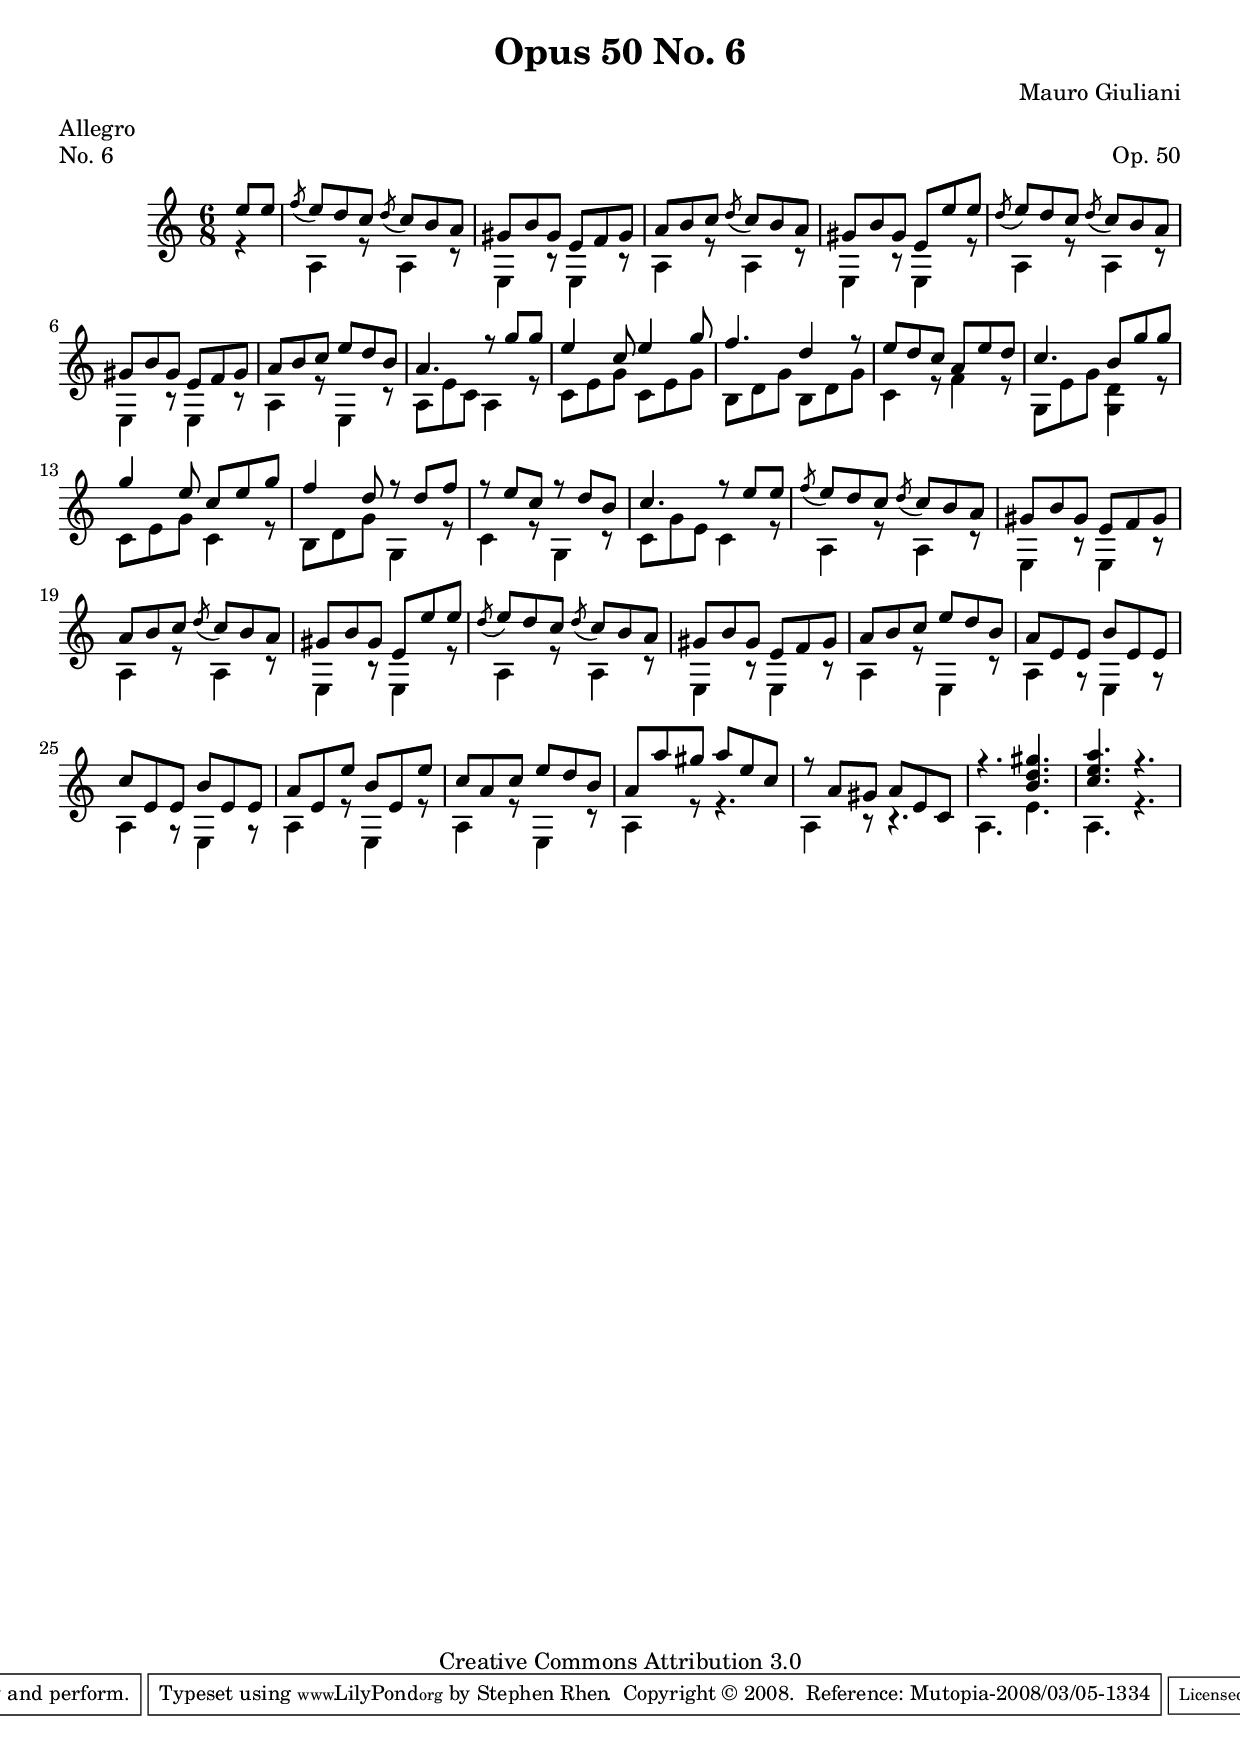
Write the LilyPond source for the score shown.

\version "2.10.33"

\header {
  title             = "Opus 50 No. 6"
  composer          = "Mauro Giuliani"
  meter             = "Allegro"
  opus              = "Op. 50"
  piece             = "No. 6"
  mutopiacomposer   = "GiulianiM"
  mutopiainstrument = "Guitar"
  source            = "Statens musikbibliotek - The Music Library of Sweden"
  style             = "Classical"
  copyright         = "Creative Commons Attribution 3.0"
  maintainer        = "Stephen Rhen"
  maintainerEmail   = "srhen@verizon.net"
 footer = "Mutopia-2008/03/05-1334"
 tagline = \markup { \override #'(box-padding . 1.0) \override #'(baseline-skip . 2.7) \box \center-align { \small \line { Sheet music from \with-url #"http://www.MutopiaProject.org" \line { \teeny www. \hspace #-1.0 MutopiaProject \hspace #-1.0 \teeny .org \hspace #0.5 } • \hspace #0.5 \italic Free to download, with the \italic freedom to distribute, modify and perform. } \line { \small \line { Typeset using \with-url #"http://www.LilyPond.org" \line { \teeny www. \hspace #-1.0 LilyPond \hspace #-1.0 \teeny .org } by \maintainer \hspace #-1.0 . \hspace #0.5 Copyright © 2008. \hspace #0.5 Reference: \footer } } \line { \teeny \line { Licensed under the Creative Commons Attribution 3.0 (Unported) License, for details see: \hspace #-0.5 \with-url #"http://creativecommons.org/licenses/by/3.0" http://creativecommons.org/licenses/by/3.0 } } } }
}

saprano = \relative c'' {
  \stemUp
  \slurDown
  \partial 8*2 e8 e
  \acciaccatura f8 e d c \acciaccatura d c b a
  gis8 b gis e f gis
  a8 b c \acciaccatura d c b a
  gis8 b gis e e' e
%5
  \acciaccatura d8 e d c \acciaccatura d c b a
  gis8 b gis e f gis
  a8 b c e d b
  a4. r8 g' g
  e4 c8 e4 g8
%10
  f4. d4 r8
  e8 d c a e' d
  c4. b8 g' g
  g4 e8 c e g
  f4 d8 r d f
%15
  r8 e c r d b
  c4. r8 e e
  \acciaccatura f8 e d c \acciaccatura d c b a
  gis8 b gis e f gis
  a8 b c \acciaccatura d c b a
%20
  gis8 b gis e e' e
  \acciaccatura d8 e d c \acciaccatura d c b a
  gis8 b gis e f gis
  a8 b c e d b
  a8 e e b' e, e
%25
  c'8 e, e b' e, e
  a8 e e' b e, e'
  c8 a c e d b
  a8 a' gis a e c
  r8 a gis a e c
%30
  r4. <b' d gis>
  <c e a>4. r
}

bass = \relative c' {

  \partial 8*2 r4
  a4 r8 a4 r8
  e4 r8 e4 r8
  a4 r8 a4 r8
  e4 r8 e4 r8
%5
  a4 r8 a4 r8
  e4 r8 e4 r8
  a4 r8 e4 r8
  a8 e' c a4 r8
  c8 e g c, e g
%10
  b,8 d g b, d g
  c,4 r8 f4 r8
  g,8 e' g <g, d'>4 r8
  c8 e g c,4 r8
  b8 d g g,4 r8
%15
  c4 r8 g4 r8
  c8 g' e c4 r8
  a4 r8 a4 r8
  e4 r8 e4 r8
  a4 r8 a4 r8
%20
  e4 r8 e4 r8
  a4 r8 a4 r8
  e4 r8 e4 r8
  a4 r8 e4 r8
  a4 r8 e4 r8
%25
  a4 r8 e4 r8
  a4 r8 e4 r8
  a4 r8 e4 r8
  a4 r8 r4.
  a4 r8 r4.
%30
  a4. e'
  a,4. r
}

\score {
  {
    \key a \minor
    \time 6/8
    << \saprano \\ \bass >>
  }
  \layout {
    \context {
      \Staff
      midiInstrument = "acoustic guitar (nylon)"
      \override NoteCollision #'merge-differently-headed = ##t
      \override NoteCollision #'merge-differently-dotted = ##t
    }
  }
  \midi {
    \context {
      \Score
      tempoWholesPerMinute = #(ly:make-moment 144 4)
    }
  }
}
